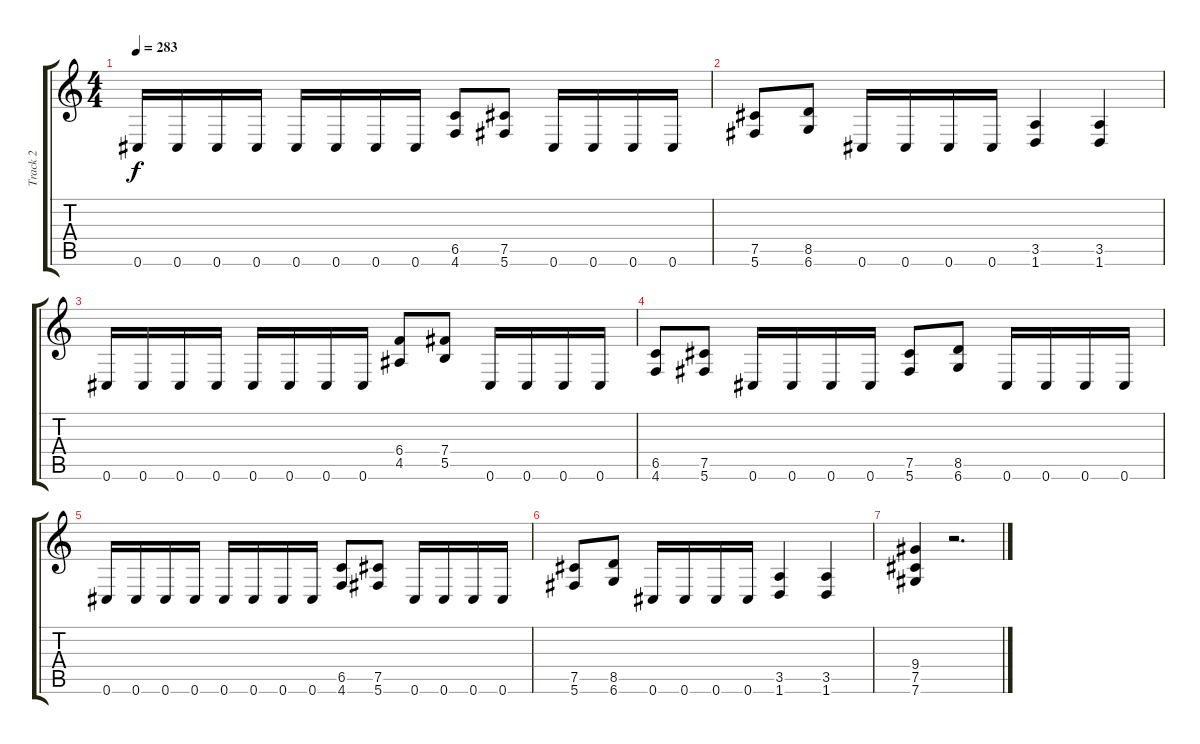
\track ("Track 2" "Track 2") {instrument distortionguitar}
\staff {score tabs}
\tuning (Db4 Ab3 E3 B2 Gb2 Db2) {hide}
\ts (4 4)
\tempo 283
\clef g2
\ks c
0.6.16{dy f} 0.6.16 0.6.16 0.6.16 0.6.16 0.6.16 0.6.16 0.6.16 (6.5 4.6).8 (7.5 5.6).8 0.6.16 0.6.16 0.6.16 0.6.16 |
(7.5 5.6).8 (8.5 6.6).8 0.6.16 0.6.16 0.6.16 0.6.16 (3.5 1.6).4 (3.5 1.6).4 |
0.6.16 0.6.16 0.6.16 0.6.16 0.6.16 0.6.16 0.6.16 0.6.16 (6.4 4.5).8 (7.4 5.5).8 0.6.16 0.6.16 0.6.16 0.6.16 |
(6.5 4.6).8 (7.5 5.6).8 0.6.16 0.6.16 0.6.16 0.6.16 (7.5 5.6).8 (8.5 6.6).8 0.6.16 0.6.16 0.6.16 0.6.16 |
0.6.16 0.6.16 0.6.16 0.6.16 0.6.16 0.6.16 0.6.16 0.6.16 (6.5 4.6).8 (7.5 5.6).8 0.6.16 0.6.16 0.6.16 0.6.16 |
(7.5 5.6).8 (8.5 6.6).8 0.6.16 0.6.16 0.6.16 0.6.16 (3.5 1.6).4 (3.5 1.6).4 |
(9.4 7.5 7.6).4 r.2{d}
